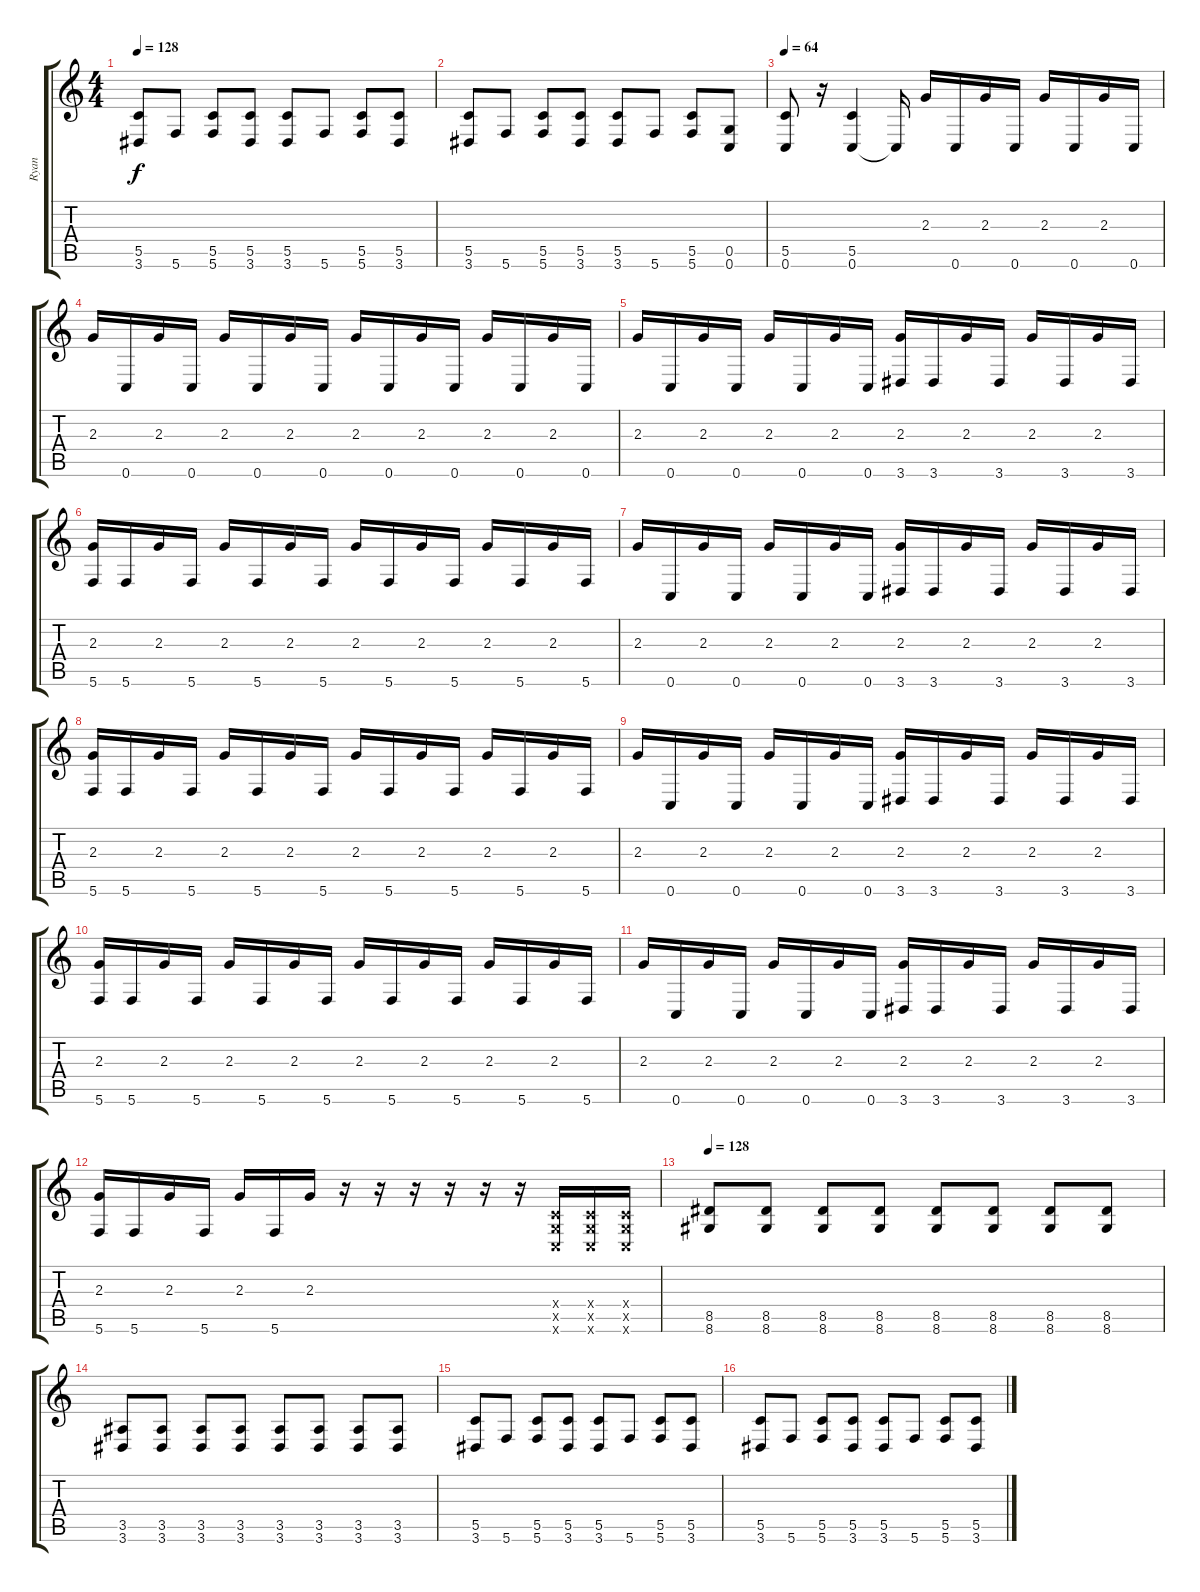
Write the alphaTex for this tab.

\track ("Ryan" "Ryan") {instrument distortionguitar}
\staff {score tabs}
\tuning (D4 A3 F3 C3 G2 C2) {hide}
\ts (4 4)
\tempo 128
\clef g2
\ks c
(5.5 3.6).8{dy f} 5.6.8 (5.5 5.6).8 (5.5 3.6).8 (5.5 3.6).8 5.6.8 (5.5 5.6).8 (5.5 3.6).8 |
(5.5 3.6).8 5.6.8 (5.5 5.6).8 (5.5 3.6).8 (5.5 3.6).8 5.6.8 (5.5 5.6).8 (0.5 0.6).8 |
\tempo 64
(5.5 0.6).8 r.16 (5.5 0.6).4 0.6{t}.16{volume 9 instrument electricguitarclean} 2.3.16{instrument electricguitarclean} 0.6.16 2.3.16 0.6.16 2.3.16 0.6.16 2.3.16 0.6.16 |
2.3.16{instrument electricguitarclean} 0.6.16 2.3.16 0.6.16 2.3.16 0.6.16 2.3.16 0.6.16 2.3.16 0.6.16 2.3.16 0.6.16 2.3.16 0.6.16 2.3.16 0.6.16 |
2.3.16{instrument electricguitarclean} 0.6.16 2.3.16 0.6.16 2.3.16 0.6.16 2.3.16 0.6.16 (2.3 3.6).16 3.6.16 2.3.16 3.6.16 2.3.16 3.6.16 2.3.16 3.6.16 |
(2.3 5.6).16{instrument electricguitarclean} 5.6.16 2.3.16 5.6.16 2.3.16 5.6.16 2.3.16 5.6.16 2.3.16 5.6.16 2.3.16 5.6.16 2.3.16 5.6.16 2.3.16 5.6.16 |
2.3.16{instrument electricguitarclean} 0.6.16 2.3.16 0.6.16 2.3.16 0.6.16 2.3.16 0.6.16 (2.3 3.6).16 3.6.16 2.3.16 3.6.16 2.3.16 3.6.16 2.3.16 3.6.16 |
(2.3 5.6).16{instrument electricguitarclean} 5.6.16 2.3.16 5.6.16 2.3.16 5.6.16 2.3.16 5.6.16 2.3.16 5.6.16 2.3.16 5.6.16 2.3.16 5.6.16 2.3.16 5.6.16 |
2.3.16{instrument electricguitarclean} 0.6.16 2.3.16 0.6.16 2.3.16 0.6.16 2.3.16 0.6.16 (2.3 3.6).16 3.6.16 2.3.16 3.6.16 2.3.16 3.6.16 2.3.16 3.6.16 |
(2.3 5.6).16{instrument electricguitarclean} 5.6.16 2.3.16 5.6.16 2.3.16 5.6.16 2.3.16 5.6.16 2.3.16 5.6.16 2.3.16 5.6.16 2.3.16 5.6.16 2.3.16 5.6.16 |
2.3.16{instrument electricguitarclean} 0.6.16 2.3.16 0.6.16 2.3.16 0.6.16 2.3.16 0.6.16 (2.3 3.6).16 3.6.16 2.3.16 3.6.16 2.3.16 3.6.16 2.3.16 3.6.16 |
(2.3 5.6).16{instrument electricguitarclean} 5.6.16 2.3.16 5.6.16 2.3.16 5.6.16 2.3.16 r.16 r.16 r.16 r.16 r.16 r.16 (0.4{x} 0.5{x} 0.6{x}).16{instrument distortionguitar} (0.4{x} 0.5{x} 0.6{x}).16 (0.4{x} 0.5{x} 0.6{x}).16 |
\tempo 128
(8.5 8.6).8 (8.5 8.6).8 (8.5 8.6).8 (8.5 8.6).8 (8.5 8.6).8 (8.5 8.6).8 (8.5 8.6).8 (8.5 8.6).8 |
(3.5 3.6).8 (3.5 3.6).8 (3.5 3.6).8 (3.5 3.6).8 (3.5 3.6).8 (3.5 3.6).8 (3.5 3.6).8 (3.5 3.6).8 |
(5.5 3.6).8 5.6.8 (5.5 5.6).8 (5.5 3.6).8 (5.5 3.6).8 5.6.8 (5.5 5.6).8 (5.5 3.6).8 |
(5.5 3.6).8 5.6.8 (5.5 5.6).8 (5.5 3.6).8 (5.5 3.6).8 5.6.8 (5.5 5.6).8 (5.5 3.6).8
